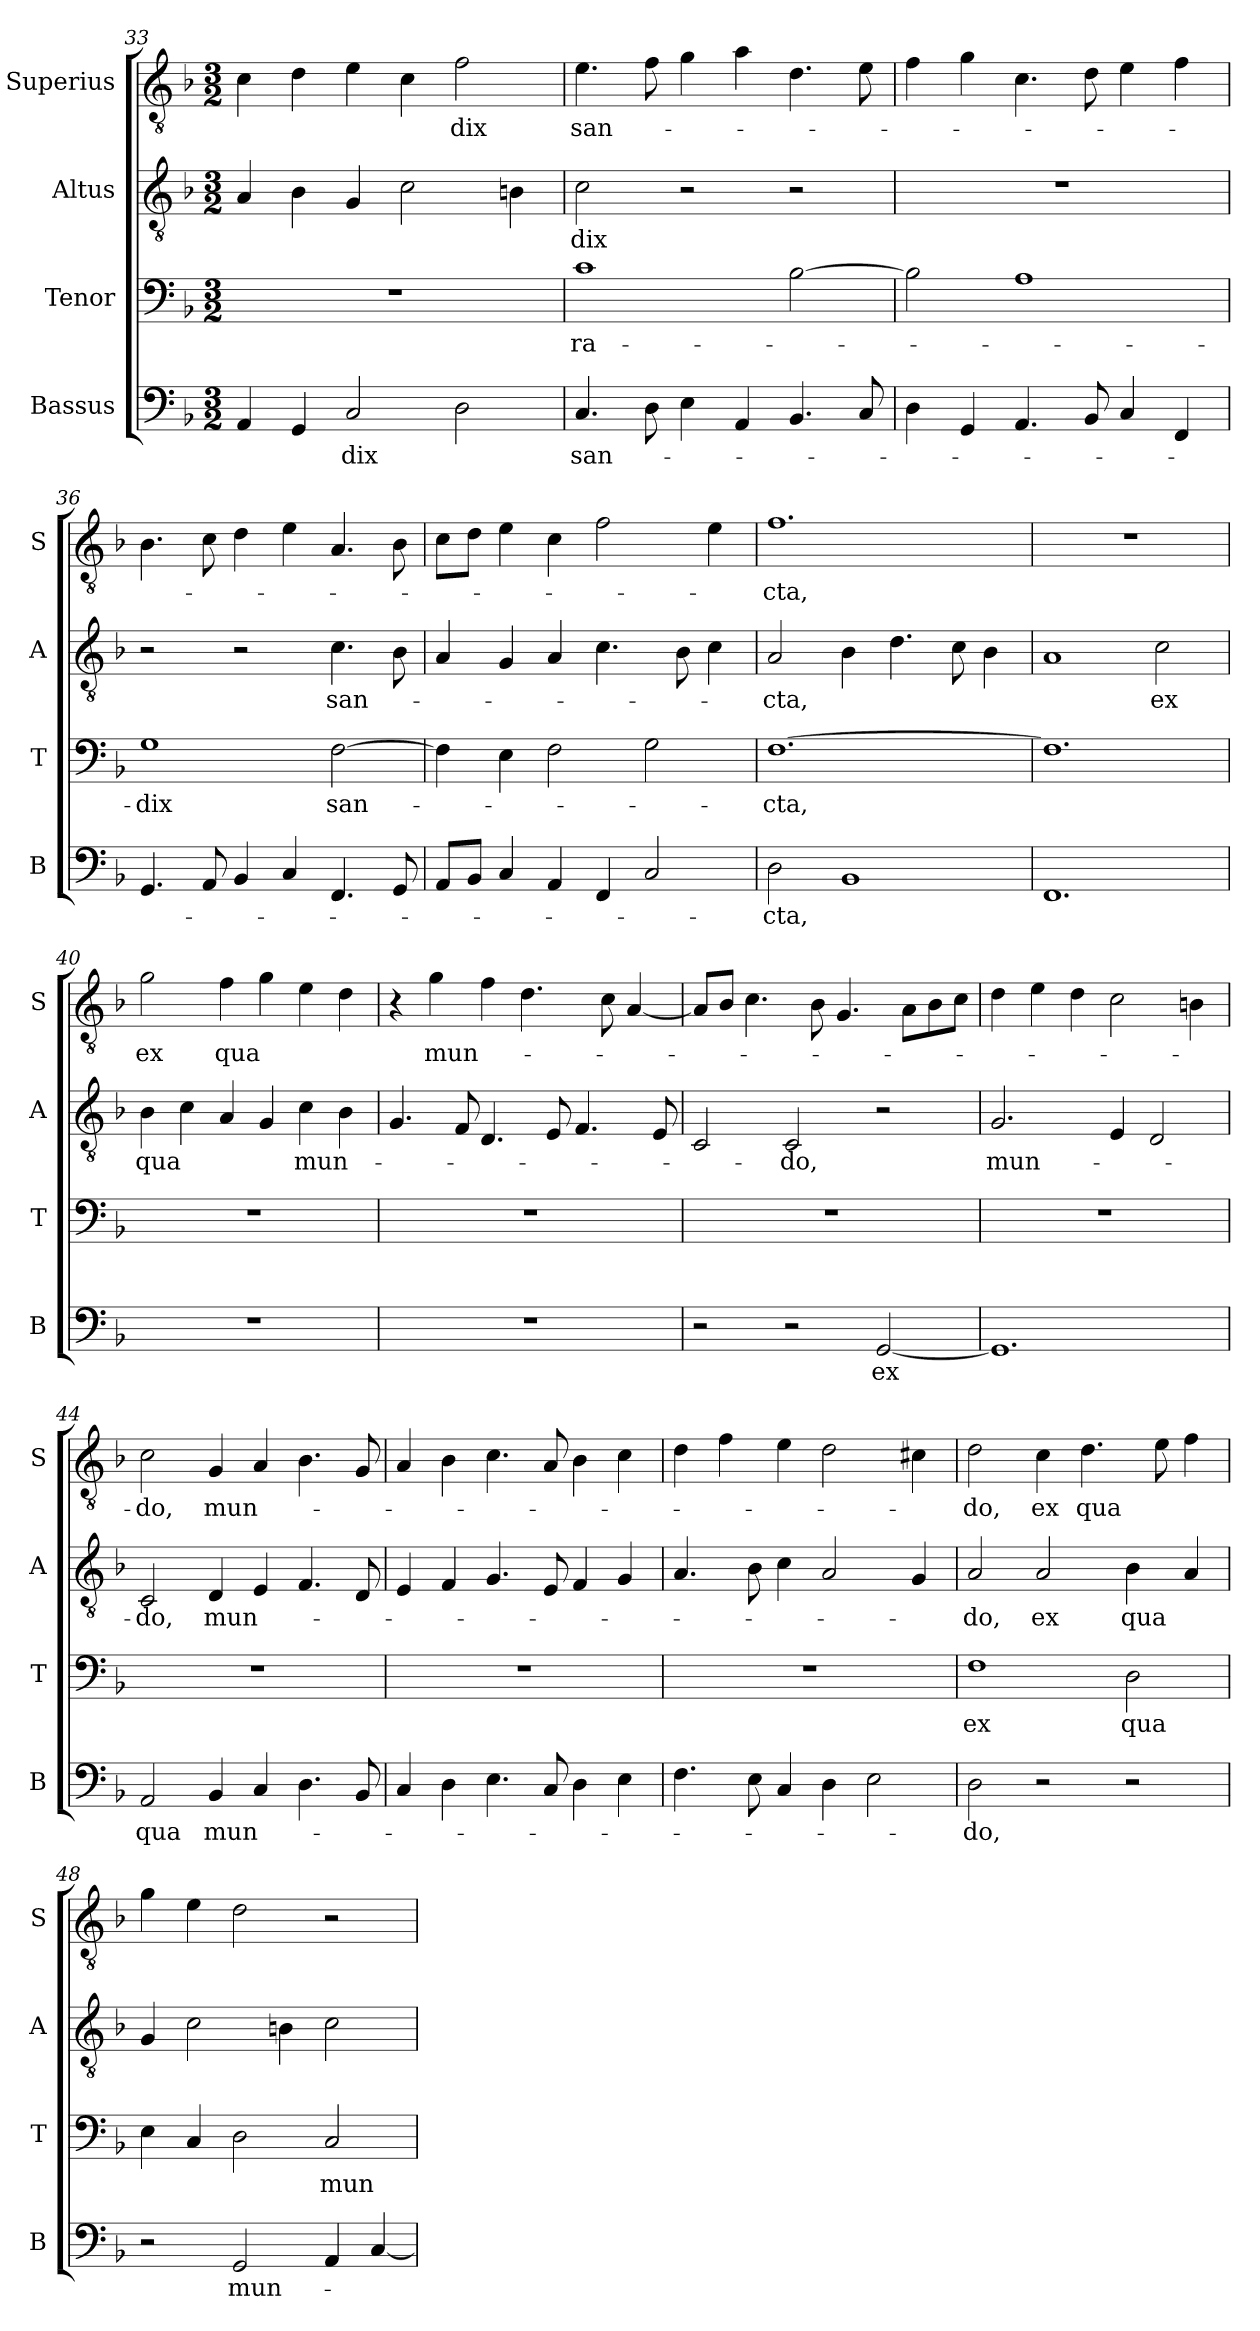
**kern	**text	**kern	**text	**kern	**text	**kern	**text
*part4	*part4	*part3	*part3	*part2	*part2	*part1	*part1
*staff4	*staff4	*staff3	*staff3	*staff2	*staff2	*staff1	*staff1
*I"Bassus	*	*I"Tenor	*	*I"Altus	*	*I"Superius	*
*I'B	*	*I'T	*	*I'A	*	*I'S	*
*clefF4	*	*clefF4	*	*clefGv2	*	*clefGv2	*
*k[b-]	*	*k[b-]	*	*k[b-]	*	*k[b-]	*
*d:	*	*d:	*	*d:	*	*d:	*
*M3/2	*	*M3/2	*	*M3/2	*	*M3/2	*
=33	=33	=33	=33	=33	=33	=33	=33
4AA	.	1.r	.	4A	.	4c	.
4GG	.	.	.	4B-	.	4d	.
2C	-dix	.	.	4G	.	4e	.
.	.	.	.	2c	.	4c	.
2D	.	.	.	.	.	2f	-dix
.	.	.	.	4Bn	.	.	.
=34	=34	=34	=34	=34	=34	=34	=34
4.C	san-	1c	ra-	2c	-dix	4.e	san-
8D	.	.	.	.	.	8f	.
4E	.	.	.	2r	.	4g	.
4AA	.	.	.	.	.	4a	.
4.BB-	.	[2B-	.	2r	.	4.d	.
8C	.	.	.	.	.	8e	.
=35	=35	=35	=35	=35	=35	=35	=35
4D	.	2B-]	.	1.r	.	4f	.
4GG	.	.	.	.	.	4g	.
4.AA	.	1A	.	.	.	4.c	.
8BB-	.	.	.	.	.	8d	.
4C	.	.	.	.	.	4e	.
4FF	.	.	.	.	.	4f	.
=36	=36	=36	=36	=36	=36	=36	=36
4.GG	.	1G	-dix	2r	.	4.B-	.
8AA	.	.	.	.	.	8c	.
4BB-	.	.	.	2r	.	4d	.
4C	.	.	.	.	.	4e	.
4.FF	.	[2F	san-	4.c	san-	4.A	.
8GG	.	.	.	8B-	.	8B-	.
=37	=37	=37	=37	=37	=37	=37	=37
8AAL	.	4F]	.	4A	.	8cL	.
8BB-J	.	.	.	.	.	8dJ	.
4C	.	4E	.	4G	.	4e	.
4AA	.	2F	.	4A	.	4c	.
4FF	.	.	.	4.c	.	2f	.
2C	.	2G	.	.	.	.	.
.	.	.	.	8B-	.	.	.
.	.	.	.	4c	.	4e	.
=38	=38	=38	=38	=38	=38	=38	=38
2D	-cta,	[1.F	-cta,	2A	-cta,	1.f	-cta,
1BB-	.	.	.	4B-	.	.	.
.	.	.	.	4.d	.	.	.
.	.	.	.	8c	.	.	.
.	.	.	.	4B-	.	.	.
=39	=39	=39	=39	=39	=39	=39	=39
1.FF	.	1.F]	.	1A	.	1.r	.
.	.	.	.	2c	ex	.	.
=40	=40	=40	=40	=40	=40	=40	=40
1.r	.	1.r	.	4B-	qua	2g	ex
.	.	.	.	4c	.	.	.
.	.	.	.	4A	.	4f	qua
.	.	.	.	4G	.	4g	.
!	!	!	!	!	!LO:LY:i	!	!
.	.	.	.	4c	mun-	4e	.
.	.	.	.	4B-	.	4d	.
=41	=41	=41	=41	=41	=41	=41	=41
1.r	.	1.r	.	4.G	.	4r	.
.	.	.	.	.	.	4g	mun-
.	.	.	.	8F	.	.	.
.	.	.	.	4.D	.	4f	.
.	.	.	.	.	.	4.d	.
.	.	.	.	8E	.	.	.
.	.	.	.	4.F	.	.	.
.	.	.	.	.	.	8c	.
.	.	.	.	.	.	[4A	.
.	.	.	.	8E	.	.	.
=42	=42	=42	=42	=42	=42	=42	=42
2r	.	1.r	.	2C	.	8AL]	.
.	.	.	.	.	.	8B-J	.
.	.	.	.	.	.	4.c	.
!	!	!	!	!	!LO:LY:i	!	!
2r	.	.	.	2C	-do,	.	.
.	.	.	.	.	.	8B-	.
.	.	.	.	.	.	4.G	.
[2GG	ex	.	.	2r	.	.	.
.	.	.	.	.	.	8AL	.
.	.	.	.	.	.	8B-	.
.	.	.	.	.	.	8cJ	.
=43	=43	=43	=43	=43	=43	=43	=43
1.GG]	.	1.r	.	2.G	mun-	4d	.
.	.	.	.	.	.	4e	.
.	.	.	.	.	.	4d	.
.	.	.	.	4E	.	2c	.
.	.	.	.	2D	.	.	.
.	.	.	.	.	.	4Bn	.
=44	=44	=44	=44	=44	=44	=44	=44
2AA	qua	1.r	.	2C	-do,	2c	-do,
!	!LO:LY:i	!	!	!	!LO:LY:i	!	!LO:LY:i
4BB-	mun-	.	.	4D	mun-	4G	mun-
4C	.	.	.	4E	.	4A	.
4.D	.	.	.	4.F	.	4.B-	.
8BB-	.	.	.	8D	.	8G	.
=45	=45	=45	=45	=45	=45	=45	=45
4C	.	1.r	.	4E	.	4A	.
4D	.	.	.	4F	.	4B-	.
4.E	.	.	.	4.G	.	4.c	.
8C	.	.	.	8E	.	8A	.
4D	.	.	.	4F	.	4B-	.
4E	.	.	.	4G	.	4c	.
=46	=46	=46	=46	=46	=46	=46	=46
4.F	.	1.r	.	4.A	.	4d	.
.	.	.	.	.	.	4f	.
8E	.	.	.	8B-	.	.	.
4C	.	.	.	4c	.	4e	.
4D	.	.	.	2A	.	2d	.
2E	.	.	.	.	.	.	.
.	.	.	.	4G	.	4c#X	.
=47	=47	=47	=47	=47	=47	=47	=47
!	!LO:LY:i	!	!	!	!LO:LY:i	!	!LO:LY:i
2D	-do,	1F	-ex	2A	-do,	2d	-do,
!	!	!	!	!	!LO:LY:i	!	!LO:LY:i
2r	.	.	.	2A	ex	4c	ex
!	!	!	!	!	!	!	!LO:LY:i
.	.	.	.	.	.	4.d	qua
!	!	!	!	!	!LO:LY:i	!	!
2r	.	2D	qua	4B-	qua	.	.
.	.	.	.	.	.	8e	.
.	.	.	.	4A	.	4f	.
=48	=48	=48	=48	=48	=48	=48	=48
2r	.	4E	.	4G	.	4g	.
.	.	4C	.	2c	.	4e	.
2GG	mun-	2D	.	.	.	2d	.
.	.	.	.	4Bni	.	.	.
4AA	.	2C	mun-	2c	.	2r	.
[4C	.	.	.	.	.	.	.
=	=	=	=	=	=	=	=
*-	*-	*-	*-	*-	*-	*-	*-
